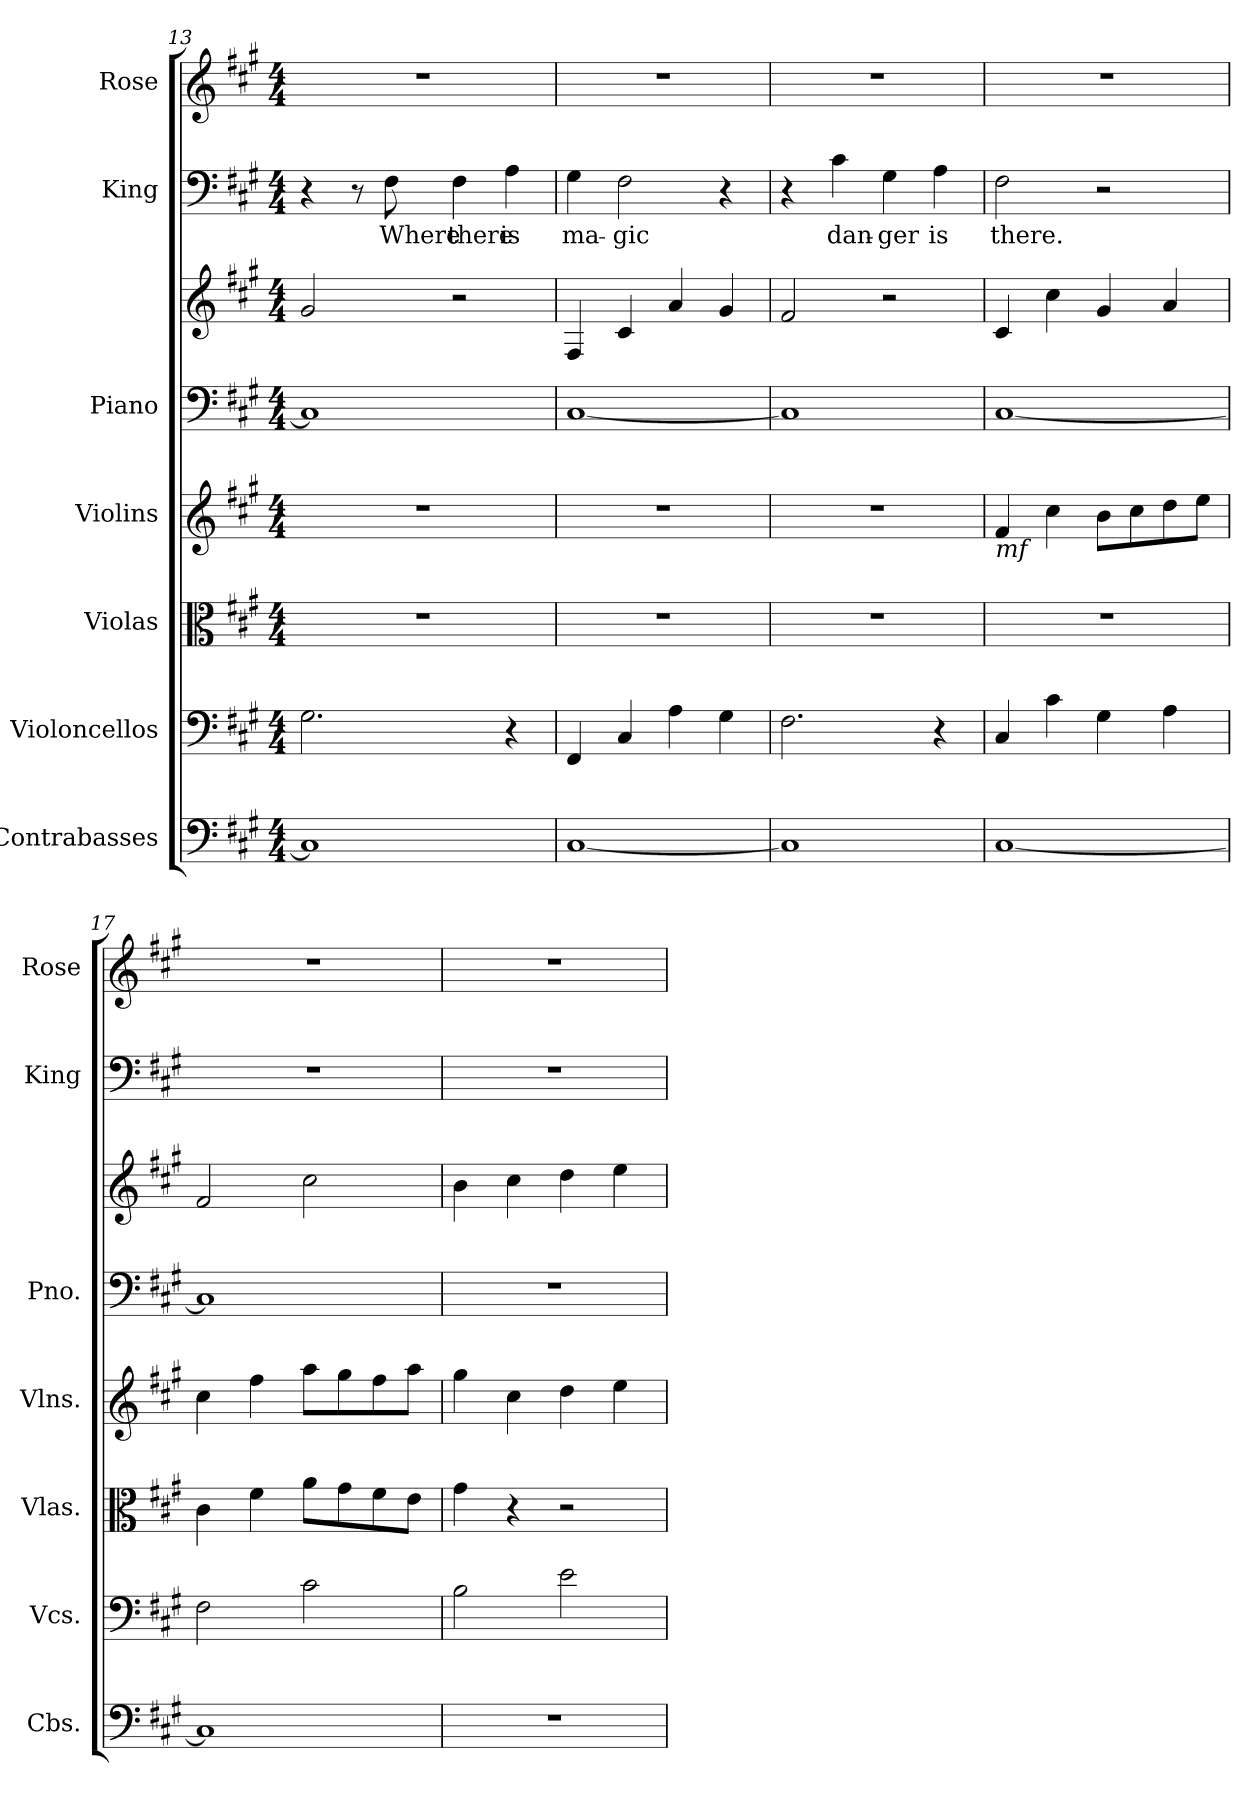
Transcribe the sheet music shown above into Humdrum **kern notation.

**kern	**kern	**kern	**kern	**kern	**kern	**kern	**text	**kern
*part7	*part6	*part5	*part4	*part3	*part3	*part2	*part2	*part1
*staff8	*staff7	*staff6	*staff5	*staff4	*staff3	*staff2	*staff2	*staff1
*I"Contrabasses	*I"Violoncellos	*I"Violas	*I"Violins	*I"Piano	*	*I"King	*	*I"Rose
*I'Cbs.	*I'Vcs.	*I'Vlas.	*I'Vlns.	*I'Pno.	*	*I'King	*	*I'Rose
!!LO:LB:g=z
*clefF4	*clefF4	*clefC3	*clefG2	*clefF4	*clefG2	*clefF4	*	*clefG2
*ITrd7c12	*	*	*	*	*	*	*	*
*k[f#c#g#]	*k[f#c#g#]	*k[f#c#g#]	*k[f#c#g#]	*k[f#c#g#]	*k[f#c#g#]	*k[f#c#g#]	*	*k[f#c#g#]
*M4/4	*M4/4	*M4/4	*M4/4	*M4/4	*M4/4	*M4/4	*	*M4/4
=13	=13	=13	=13	=13	=13	=13	=13	=13
1CC#]	2.G#\	1r	1r	1C#]	2g#/	4r	.	1r
.	.	.	.	.	.	8r	.	.
!	!	!	!	!	!	!	!LO:LY:b	!
.	.	.	.	.	.	8F#\	Where	.
!	!	!	!	!	!	!	!LO:LY:b	!
.	.	.	.	.	2r	4F#\	there	.
!	!	!	!	!	!	!	!LO:LY:b	!
.	4r	.	.	.	.	4A\	is	.
=14	=14	=14	=14	=14	=14	=14	=14	=14
!	!	!	!	!	!	!	!LO:LY:b	!
[1CC#	4FF#/	1r	1r	[1C#	4F#/	4G#\	ma-	1r
!	!	!	!	!	!	!	!LO:LY:b	!
.	4C#/	.	.	.	4c#/	2F#\	-gic	.
.	4A\	.	.	.	4a/	.	.	.
.	4G#\	.	.	.	4g#/	4r	.	.
=15	=15	=15	=15	=15	=15	=15	=15	=15
1CC#]	2.F#\	1r	1r	1C#]	2f#/	4r	.	1r
!	!	!	!	!	!	!	!LO:LY:b	!
.	.	.	.	.	.	4c#\	dan-	.
!	!	!	!	!	!	!	!LO:LY:b	!
.	.	.	.	.	2r	4G#\	-ger	.
!	!	!	!	!	!	!	!LO:LY:b	!
.	4r	.	.	.	.	4A\	is	.
=16	=16	=16	=16	=16	=16	=16	=16	=16
!	!	!	!LO:TX:b:i:t=mf	!	!	!	!	!
!	!	!	!	!	!	!	!LO:LY:b	!
[1CC#	4C#/	1r	4f#/	[1C#	4c#/	2F#\	there.	1r
.	4c#\	.	4cc#\	.	4cc#\	.	.	.
.	4G#\	.	8b\L	.	4g#/	2r	.	.
.	.	.	8cc#\	.	.	.	.	.
.	4A\	.	8dd\	.	4a/	.	.	.
.	.	.	8ee\J	.	.	.	.	.
=17	=17	=17	=17	=17	=17	=17	=17	=17
1CC#]	2F#\	4c#\	4cc#\	1C#]	2f#/	1r	.	1r
.	.	4f#\	4ff#\	.	.	.	.	.
.	2c#\	8a\L	8aa\L	.	2cc#\	.	.	.
.	.	8g#\	8gg#\	.	.	.	.	.
.	.	8f#\	8ff#\	.	.	.	.	.
.	.	8e\J	8aa\J	.	.	.	.	.
=18	=18	=18	=18	=18	=18	=18	=18	=18
1r	2B\	4g#\	4gg#\	1r	4b\	1r	.	1r
.	.	4r	4cc#\	.	4cc#\	.	.	.
.	2e\	2r	4dd\	.	4dd\	.	.	.
.	.	.	4ee\	.	4ee\	.	.	.
=	=	=	=	=	=	=	=	=
*-	*-	*-	*-	*-	*-	*-	*-	*-
